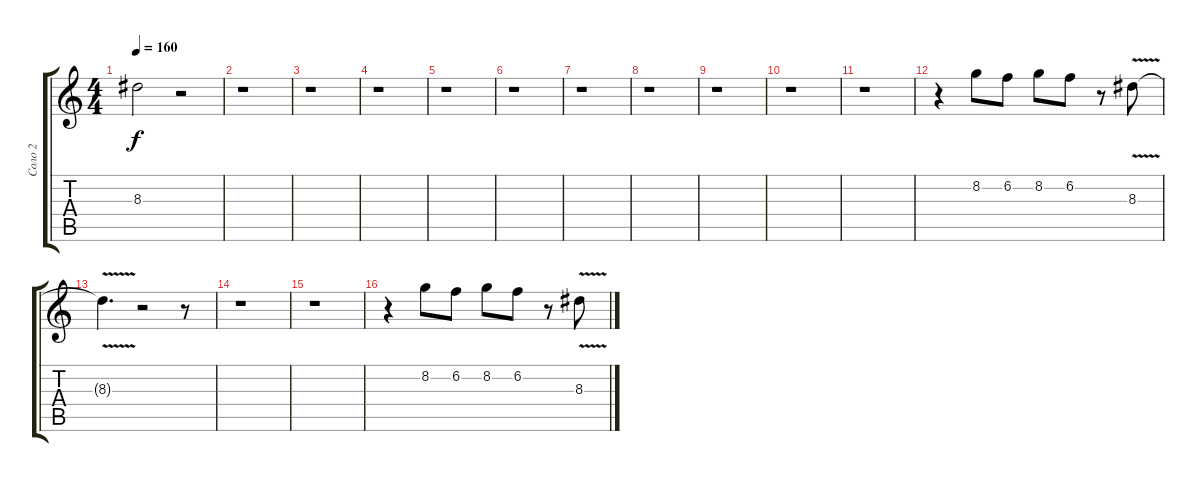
\track ("Соло 2" "Соло 2") {instrument overdrivenguitar}
\staff {score tabs}
\tuning (E4 B3 G3 D3 A2 E2) {hide}
\ts (4 4)
\tempo 160
\clef g2
\ks c
8.3{t}.2{dy f} r.2 |
r.1 |
r.1 |
r.1 |
r.1 |
r.1 |
r.1 |
r.1 |
r.1 |
r.1 |
r.1 |
r.4 8.2.8 6.2.8 8.2.8 6.2.8 r.8 8.3{v}.8 |
8.3{t}.4{d} r.2 r.8 |
r.1 |
r.1 |
r.4 8.2.8 6.2.8 8.2.8 6.2.8 r.8 8.3{v}.8
